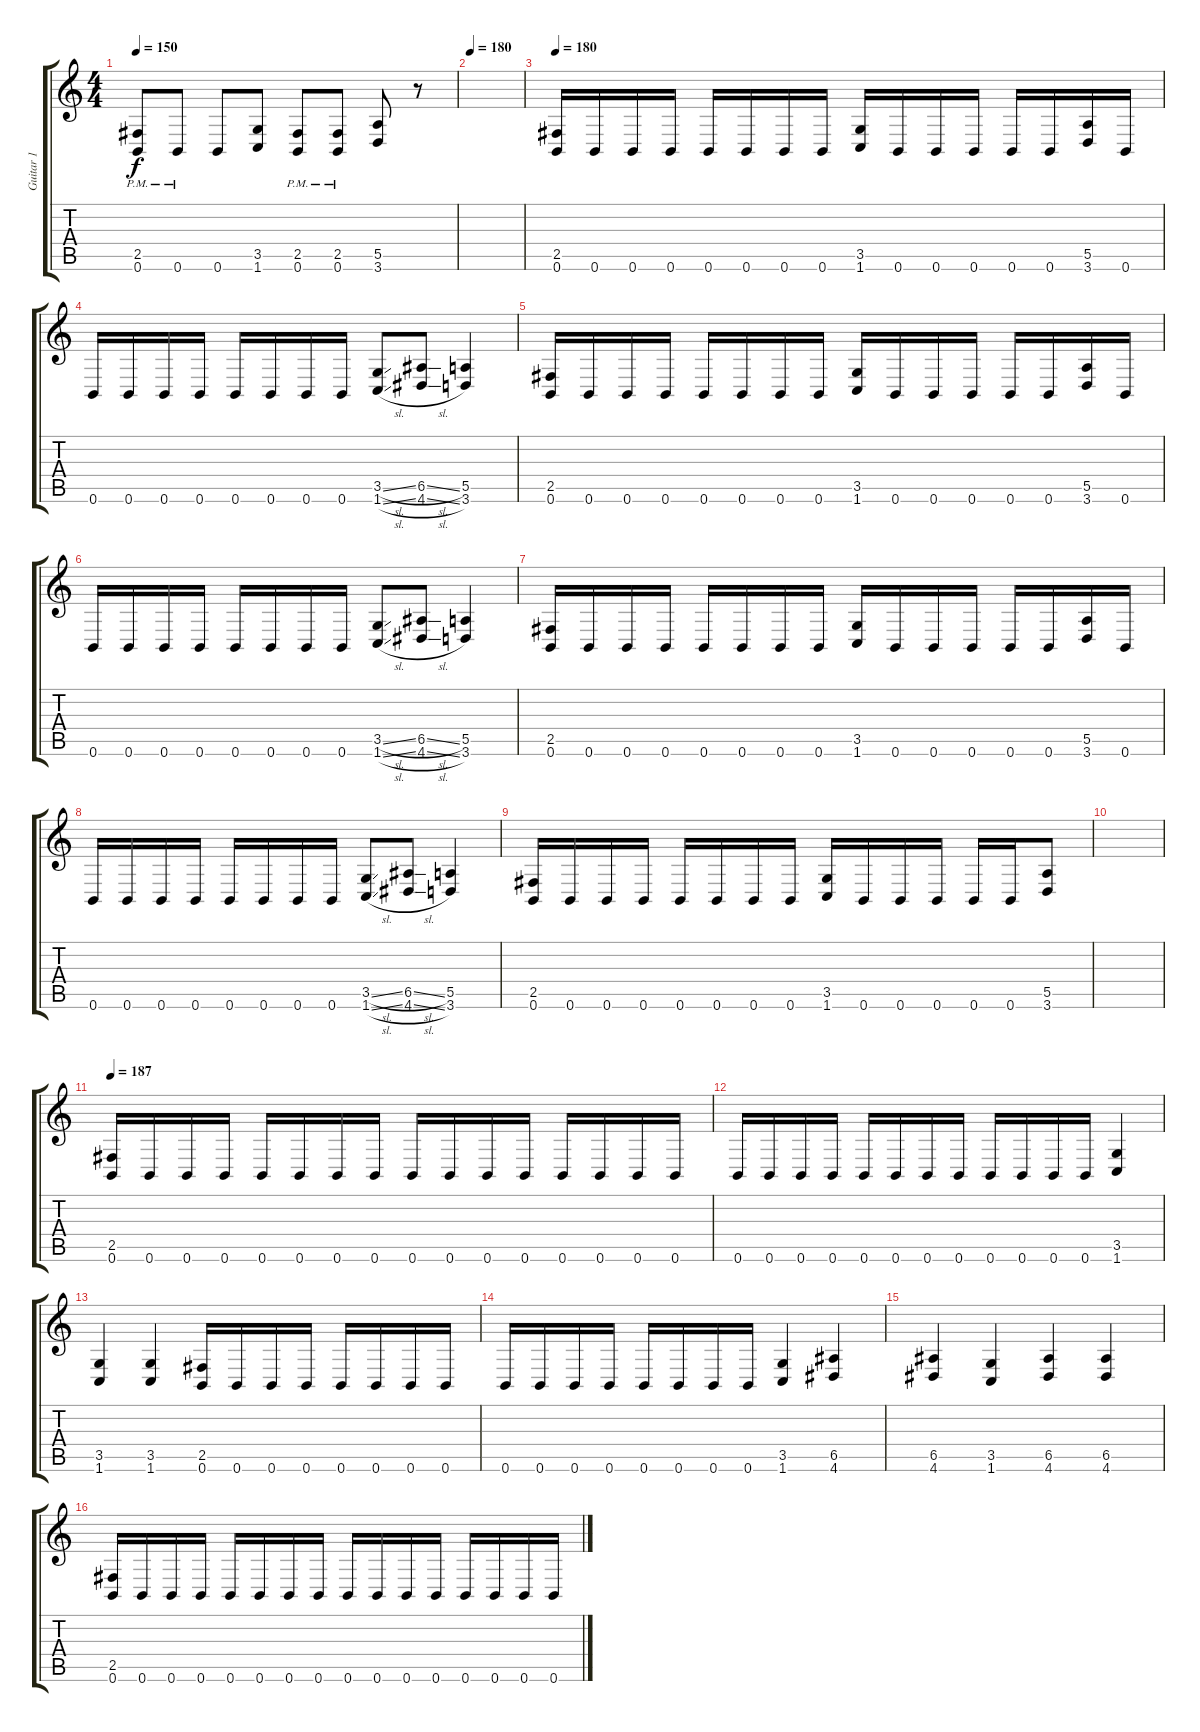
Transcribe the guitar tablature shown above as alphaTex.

\track ("Guitar 1" "Guitar 1") {instrument distortionguitar}
\staff {score tabs}
\tuning (B3 Gb3 D3 A2 E2 B1) {hide}
\ts (4 4)
\tempo 150
\clef g2
\ks c
(2.5{pm} 0.6{pm}).8{dy f} 0.6{pm}.8 0.6.8 (3.5 1.6).8 (2.5{pm} 0.6{pm}).8 (2.5{pm} 0.6{pm}).8 (5.5 3.6).8 r.8 |
\tempo 180
|
\tempo 180
(2.5 0.6).16 0.6.16 0.6.16 0.6.16 0.6.16 0.6.16 0.6.16 0.6.16 (3.5 1.6).16 0.6.16 0.6.16 0.6.16 0.6.16 0.6.16 (5.5 3.6).16 0.6.16 |
0.6.16 0.6.16 0.6.16 0.6.16 0.6.16 0.6.16 0.6.16 0.6.16 (3.5{sl} 1.6{sl}).8 (6.5{sl} 4.6{sl}).8 (5.5 3.6).4 |
(2.5 0.6).16 0.6.16 0.6.16 0.6.16 0.6.16 0.6.16 0.6.16 0.6.16 (3.5 1.6).16 0.6.16 0.6.16 0.6.16 0.6.16 0.6.16 (5.5 3.6).16 0.6.16 |
0.6.16 0.6.16 0.6.16 0.6.16 0.6.16 0.6.16 0.6.16 0.6.16 (3.5{sl} 1.6{sl}).8 (6.5{sl} 4.6{sl}).8 (5.5 3.6).4 |
(2.5 0.6).16 0.6.16 0.6.16 0.6.16 0.6.16 0.6.16 0.6.16 0.6.16 (3.5 1.6).16 0.6.16 0.6.16 0.6.16 0.6.16 0.6.16 (5.5 3.6).16 0.6.16 |
0.6.16 0.6.16 0.6.16 0.6.16 0.6.16 0.6.16 0.6.16 0.6.16 (3.5{sl} 1.6{sl}).8 (6.5{sl} 4.6{sl}).8 (5.5 3.6).4 |
(2.5 0.6).16 0.6.16 0.6.16 0.6.16 0.6.16 0.6.16 0.6.16 0.6.16 (3.5 1.6).16 0.6.16 0.6.16 0.6.16 0.6.16 0.6.16 (5.5 3.6).8 |
|
\tempo 187
(2.5 0.6).16 0.6.16 0.6.16 0.6.16 0.6.16 0.6.16 0.6.16 0.6.16 0.6.16 0.6.16 0.6.16 0.6.16 0.6.16 0.6.16 0.6.16 0.6.16 |
0.6.16 0.6.16 0.6.16 0.6.16 0.6.16 0.6.16 0.6.16 0.6.16 0.6.16 0.6.16 0.6.16 0.6.16 (3.5 1.6).4 |
(3.5 1.6).4 (3.5 1.6).4 (2.5 0.6).16 0.6.16 0.6.16 0.6.16 0.6.16 0.6.16 0.6.16 0.6.16 |
0.6.16 0.6.16 0.6.16 0.6.16 0.6.16 0.6.16 0.6.16 0.6.16 (3.5 1.6).4 (6.5 4.6).4 |
(6.5 4.6).4 (3.5 1.6).4 (6.5 4.6).4 (6.5 4.6).4 |
(2.5 0.6).16 0.6.16 0.6.16 0.6.16 0.6.16 0.6.16 0.6.16 0.6.16 0.6.16 0.6.16 0.6.16 0.6.16 0.6.16 0.6.16 0.6.16 0.6.16
